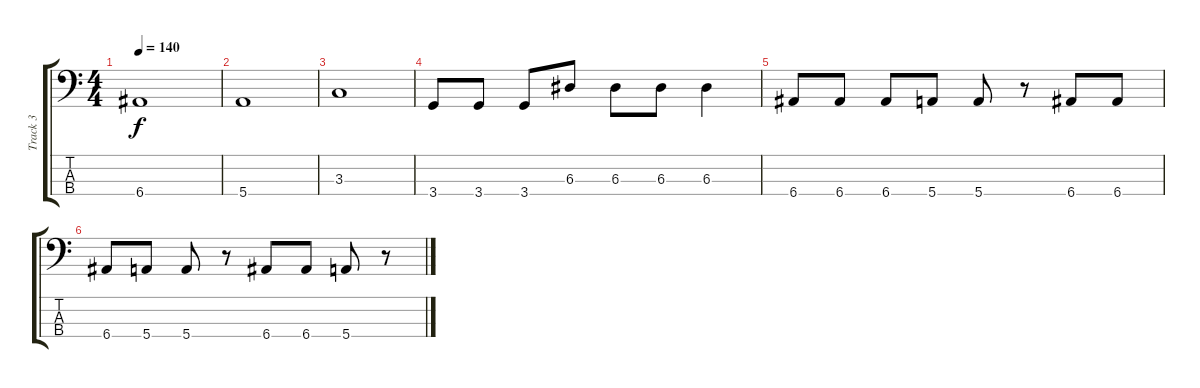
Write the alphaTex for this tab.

\track ("Track 3" "Track 3") {instrument electricbasspick}
\staff {score tabs}
\tuning (G2 D2 A1 E1) {hide}
\ts (4 4)
\tempo 140
\clef f4
\ks c
6.4.1{dy f} |
5.4.1 |
3.3.1 |
3.4.8 3.4.8 3.4.8 6.3.8 6.3.8 6.3.8 6.3.4 |
6.4.8 6.4.8 6.4.8 5.4.8 5.4.8 r.8 6.4.8 6.4.8 |
6.4.8 5.4.8 5.4.8 r.8 6.4.8 6.4.8 5.4.8 r.8
